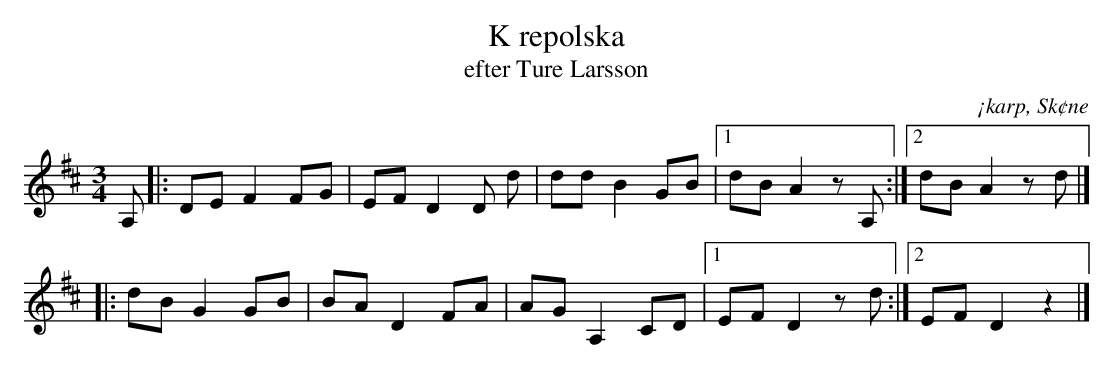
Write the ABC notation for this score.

X:1
T:K repolska
T:efter Ture Larsson
O:¡karp, Sk¢ne
M:3/4
L:1/8
K:D
A, |: DE F2 FG | EF D2 D d | dd B2 GB |1 dB A2 zA, :|2 dB A2 zd |]
|: dB G2 GB | BA D2 FA | AG A,2 CD |1 EF D2 zd :|2 EF D2 z2 |]
